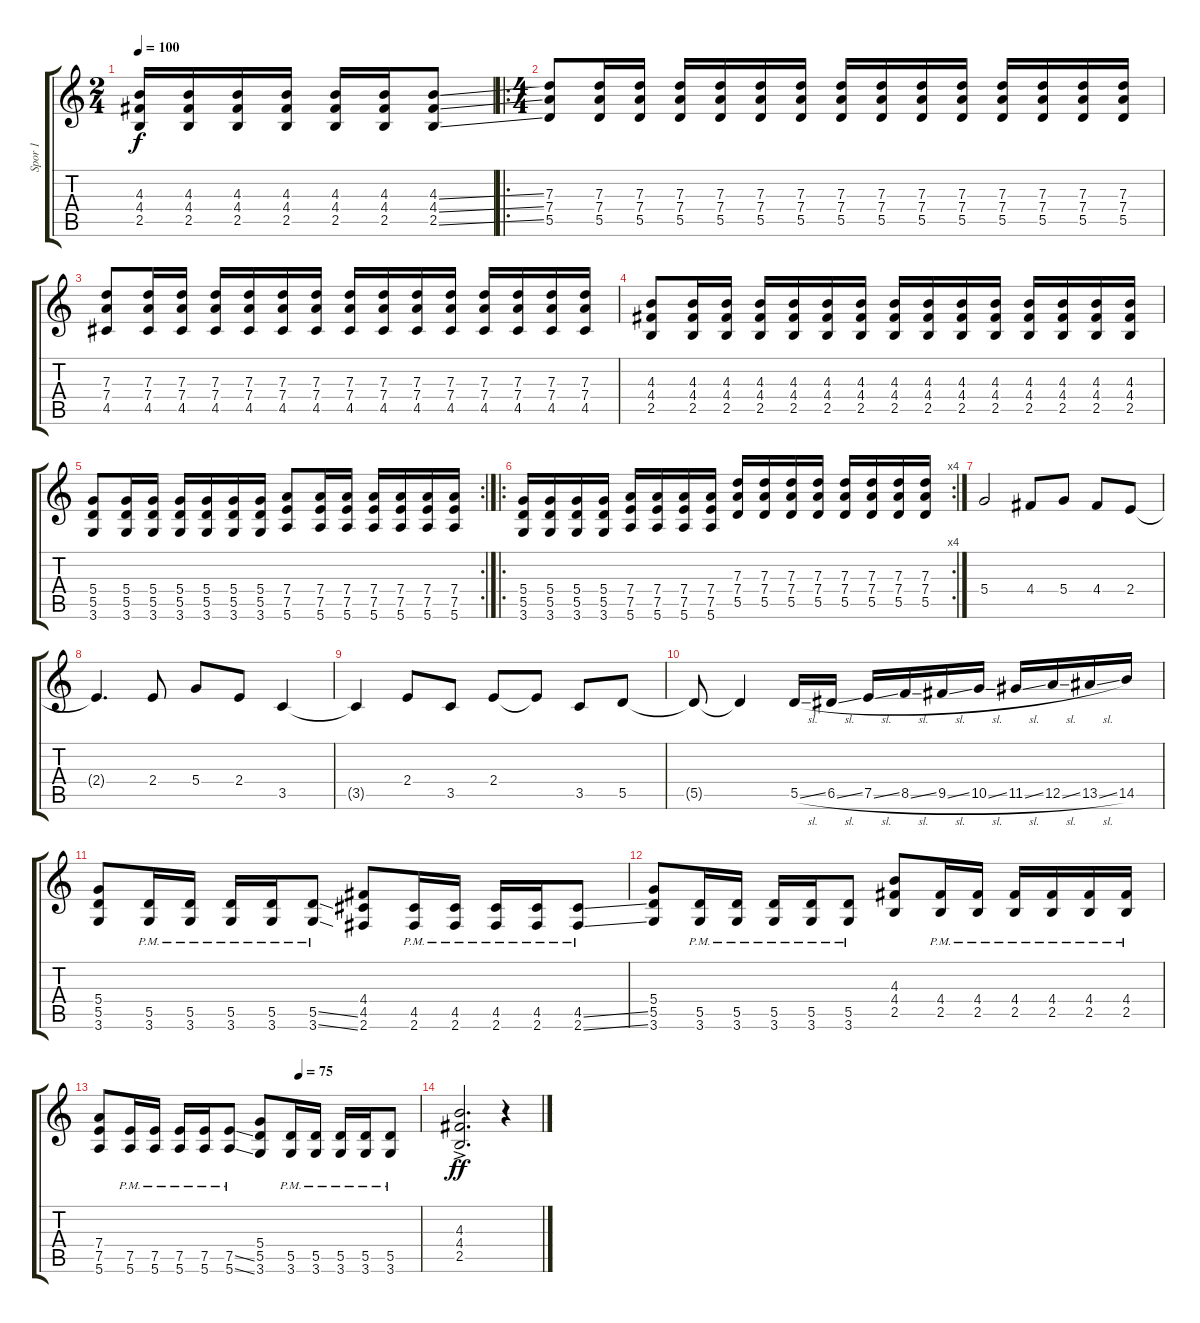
\track ("Spor 1" "Spor 1") {solo instrument distortionguitar}
\staff {score tabs}
\tuning (E4 B3 G3 D3 A2 E2) {hide}
\ts (2 4)
\tempo 100
\clef g2
\ks c
(4.3 4.4 2.5).16{dy f} (4.3 4.4 2.5).16 (4.3 4.4 2.5).16 (4.3 4.4 2.5).16 (4.3 4.4 2.5).16 (4.3 4.4 2.5).16 (4.3{ss} 4.4{ss} 2.5{ss}).8 |
\ro
\ts (4 4)
(7.3 7.4 5.5).8 (7.3 7.4 5.5).16 (7.3 7.4 5.5).16 (7.3 7.4 5.5).16 (7.3 7.4 5.5).16 (7.3 7.4 5.5).16 (7.3 7.4 5.5).16 (7.3 7.4 5.5).16 (7.3 7.4 5.5).16 (7.3 7.4 5.5).16 (7.3 7.4 5.5).16 (7.3 7.4 5.5).16 (7.3 7.4 5.5).16 (7.3 7.4 5.5).16 (7.3 7.4 5.5).16 |
(7.3 7.4 4.5).8 (7.3 7.4 4.5).16 (7.3 7.4 4.5).16 (7.3 7.4 4.5).16 (7.3 7.4 4.5).16 (7.3 7.4 4.5).16 (7.3 7.4 4.5).16 (7.3 7.4 4.5).16 (7.3 7.4 4.5).16 (7.3 7.4 4.5).16 (7.3 7.4 4.5).16 (7.3 7.4 4.5).16 (7.3 7.4 4.5).16 (7.3 7.4 4.5).16 (7.3 7.4 4.5).16 |
(4.3 4.4 2.5).8 (4.3 4.4 2.5).16 (4.3 4.4 2.5).16 (4.3 4.4 2.5).16 (4.3 4.4 2.5).16 (4.3 4.4 2.5).16 (4.3 4.4 2.5).16 (4.3 4.4 2.5).16 (4.3 4.4 2.5).16 (4.3 4.4 2.5).16 (4.3 4.4 2.5).16 (4.3 4.4 2.5).16 (4.3 4.4 2.5).16 (4.3 4.4 2.5).16 (4.3 4.4 2.5).16 |
\rc 2
(5.4 5.5 3.6).8 (5.4 5.5 3.6).16 (5.4 5.5 3.6).16 (5.4 5.5 3.6).16 (5.4 5.5 3.6).16 (5.4 5.5 3.6).16 (5.4 5.5 3.6).16 (7.4 7.5 5.6).8 (7.4 7.5 5.6).16 (7.4 7.5 5.6).16 (7.4 7.5 5.6).16 (7.4 7.5 5.6).16 (7.4 7.5 5.6).16 (7.4 7.5 5.6).16 |
\ro
\rc 4
(5.4 5.5 3.6).16 (5.4 5.5 3.6).16 (5.4 5.5 3.6).16 (5.4 5.5 3.6).16 (7.4 7.5 5.6).16 (7.4 7.5 5.6).16 (7.4 7.5 5.6).16 (7.4 7.5 5.6).16 (7.3 7.4 5.5).16 (7.3 7.4 5.5).16 (7.3 7.4 5.5).16 (7.3 7.4 5.5).16 (7.3 7.4 5.5).16 (7.3 7.4 5.5).16 (7.3 7.4 5.5).16 (7.3 7.4 5.5).16 |
5.4.2 4.4.8 5.4.8 4.4.8 2.4.8 |
2.4{t}.4{d} 2.4.8 5.4.8 2.4.8 3.5.4 |
3.5{t}.4 2.4.8 3.5.8 2.4.8 2.4{t}.8 3.5.8 5.5.8 |
5.5{t}.8 5.5{t}.4 5.5{sl}.16 6.5{sl}.16 7.5{sl}.16 8.5{sl}.16 9.5{sl}.16 10.5{sl}.16 11.5{sl}.16 12.5{sl}.16 13.5{sl}.16 14.5.16 |
(5.4 5.5 3.6).8 (5.5{pm} 3.6).16 (5.5{pm} 3.6).16 (5.5{pm} 3.6).16 (5.5{pm} 3.6).16 (5.5{ss pm} 3.6{ss}).8 (4.4 4.5 2.6).8 (4.5{pm} 2.6).16 (4.5{pm} 2.6).16 (4.5{pm} 2.6).16 (4.5{pm} 2.6).16 (4.5{ss pm} 2.6{ss}).8 |
(5.4 5.5 3.6).8 (5.5{pm} 3.6).16 (5.5{pm} 3.6).16 (5.5{pm} 3.6).16 (5.5{pm} 3.6).16 (5.5{pm} 3.6).8 (4.3 4.4 2.5).8 (4.4{pm} 2.5).16 (4.4{pm} 2.5).16 (4.4{pm} 2.5).16 (4.4{pm} 2.5).16 (4.4{pm} 2.5).16 (4.4{pm} 2.5).16 |
\tempo (75 0.625)
(7.4 7.5 5.6).8 (7.5{pm} 5.6).16 (7.5{pm} 5.6).16 (7.5{pm} 5.6).16 (7.5{pm} 5.6).16 (7.5{ss pm} 5.6{ss}).8 (5.4 5.5 3.6).8 (5.5{pm} 3.6).16 (5.5{pm} 3.6).16 (5.5{pm} 3.6).16 (5.5{pm} 3.6).16 (5.5{pm} 3.6).8 |
(4.3{ac} 4.4{ac} 2.5{ac}).2{d dy ff} r.4
